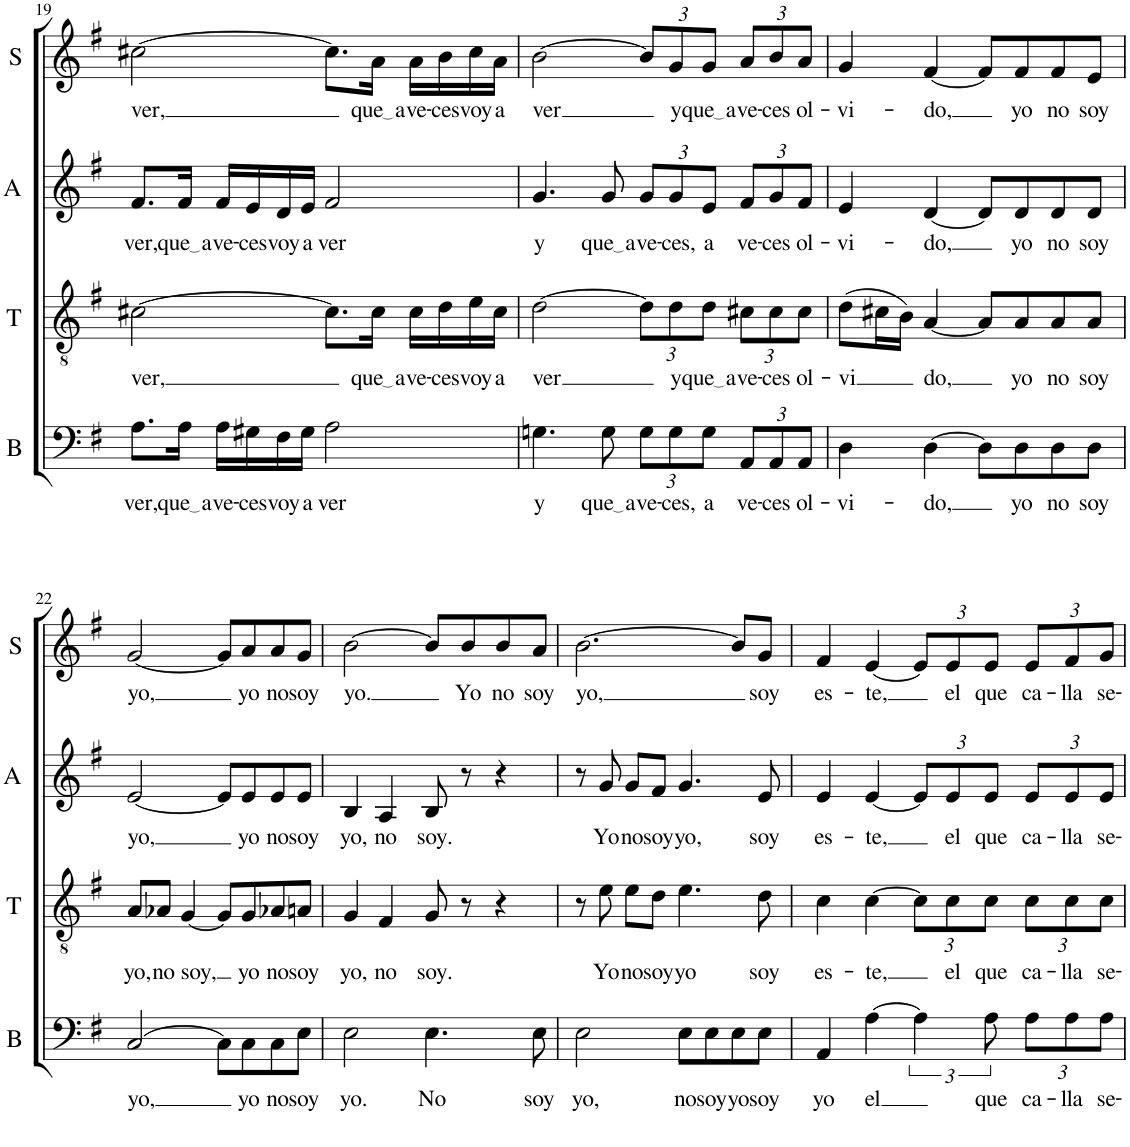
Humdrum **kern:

**kern	**text	**kern	**text	**kern	**text	**kern	**text
*part4	*part4	*part3	*part3	*part2	*part2	*part1	*part1
*staff4	*staff4	*staff3	*staff3	*staff2	*staff2	*staff1	*staff1
*I"B	*	*I"T	*	*I"A	*	*I"S	*
*I'B	*	*I'T	*	*I'A	*	*I'S	*
!!LO:PB:g=z
*clefF4	*	*clefGv2	*	*clefG2	*	*clefG2	*
*Trd7c12	*	*	*	*	*	*	*
*k[f#]	*	*k[f#]	*	*k[f#]	*	*k[f#]	*
*M4/4	*	*M4/4	*	*M4/4	*	*M4/4	*
*met(c)	*	*met(c)	*	*met(c)	*	*met(c)	*
=19	=19	=19	=19	=19	=19	=19	=19
!	!LO:LY:b	!	!LO:LY:b	!	!LO:LY:b	!	!LO:LY:b
8.A\L	ver,	[2c#X\	ver,	8.f#/L	ver,	[2cc#X\	ver,
!	!LO:LY:b	!	!	!	!LO:LY:b	!	!
16A\Jk	que a	.	.	16f#/Jk	que a	.	.
!	!LO:LY:b	!	!	!	!LO:LY:b	!	!
16A\LL	ve-	.	.	16f#/LL	ve-	.	.
!	!LO:LY:b	!	!	!	!LO:LY:b	!	!
16G#X\	-ces	.	.	16e/	-ces	.	.
!	!LO:LY:b	!	!	!	!LO:LY:b	!	!
16F#\	voy	.	.	16d/	voy	.	.
!	!LO:LY:b	!	!	!	!LO:LY:b	!	!
16G#\JJ	a	.	.	16e/JJ	a	.	.
!	!LO:LY:b	!	!	!	!LO:LY:b	!	!
2A\	ver	8.c#\L]	.	2f#/	ver	8.cc#\L]	.
!	!	!	!LO:LY:b	!	!	!	!LO:LY:b
.	.	16c#\Jk	que a	.	.	16a\Jk	que a
!	!	!	!LO:LY:b	!	!	!	!LO:LY:b
.	.	16c#\LL	ve-	.	.	16a\LL	ve-
!	!	!	!LO:LY:b	!	!	!	!LO:LY:b
.	.	16d\	-ces	.	.	16b\	-ces
!	!	!	!LO:LY:b	!	!	!	!LO:LY:b
.	.	16e\	voy	.	.	16cc#\	voy
!	!	!	!LO:LY:b	!	!	!	!LO:LY:b
.	.	16c#\JJ	a	.	.	16a\JJ	a
=20	=20	=20	=20	=20	=20	=20	=20
!	!LO:LY:b	!	!LO:LY:b	!	!LO:LY:b	!	!LO:LY:b
4.Gn\	y	[2d\	ver	4.g/	y	[2b\	ver
!	!LO:LY:b	!	!	!	!LO:LY:b	!	!
8G\	que a	.	.	8g/	que a	.	.
*Xbrackettup	*	*	*	*	*	*	*
!	!LO:LY:b	!	!	!	!	!	!
*	*	*Xbrackettup	*	*Xbrackettup	*	*	*
!	!	!	!	!	!LO:LY:b	!	!
*	*	*	*	*	*	*Xbrackettup	*
12G\L	ve-	12d\L]	.	12g/L	ve-	12b/L]	.
!	!LO:LY:b	!	!LO:LY:b	!	!LO:LY:b	!	!LO:LY:b
12G\	-ces,	12d\	y	12g/	-ces,	12g/	y
!	!LO:LY:b	!	!LO:LY:b	!	!LO:LY:b	!	!LO:LY:b
12G\J	a	12d\J	que a	12e/J	a	12g/J	que a
!	!LO:LY:b	!	!LO:LY:b	!	!LO:LY:b	!	!LO:LY:b
12AA/L	ve-	12c#X\L	ve-	12f#/L	ve-	12a/L	ve-
!	!LO:LY:b	!	!LO:LY:b	!	!LO:LY:b	!	!LO:LY:b
12AA/	-ces	12c#\	-ces	12g/	-ces	12b/	-ces
!	!LO:LY:b	!	!LO:LY:b	!	!LO:LY:b	!	!LO:LY:b
12AA/J	ol-	12c#\J	ol-	12f#/J	ol-	12a/J	ol-
=21	=21	=21	=21	=21	=21	=21	=21
!	!LO:LY:b	!	!LO:LY:b	!	!LO:LY:b	!	!LO:LY:b
4D\	-vi-	(8d\L	-vi	4e/	-vi-	4g/	-vi-
.	.	16c#X\L	.	.	.	.	.
.	.	16B\JJ)	.	.	.	.	.
!	!LO:LY:b	!	!LO:LY:b	!	!LO:LY:b	!	!LO:LY:b
[4D\	-do,	[4A/	do,	[4d/	-do,	[4f#/	-do,
8D\L]	.	8A/L]	.	8d/L]	.	8f#/L]	.
!	!LO:LY:b	!	!LO:LY:b	!	!LO:LY:b	!	!LO:LY:b
8D\	yo	8A/	yo	8d/	yo	8f#/	yo
!	!LO:LY:b	!	!LO:LY:b	!	!LO:LY:b	!	!LO:LY:b
8D\	no	8A/	no	8d/	no	8f#/	no
!	!LO:LY:b	!	!LO:LY:b	!	!LO:LY:b	!	!LO:LY:b
8D\J	soy	8A/J	soy	8d/J	soy	8e/J	soy
!!LO:LB:g=z
=22	=22	=22	=22	=22	=22	=22	=22
!	!LO:LY:b	!	!LO:LY:b	!	!LO:LY:b	!	!LO:LY:b
[2C/	yo,	8A/L	yo,	[2e/	yo,	[2g/	yo,
!	!	!	!LO:LY:b	!	!	!	!
.	.	8A-X/J	no	.	.	.	.
!	!	!	!LO:LY:b	!	!	!	!
.	.	[4G/	soy,	.	.	.	.
8C\L]	.	8G/L]	.	8e/L]	.	8g/L]	.
!	!LO:LY:b	!	!LO:LY:b	!	!LO:LY:b	!	!LO:LY:b
8C\	yo	8G/	yo	8e/	yo	8a/	yo
!	!LO:LY:b	!	!LO:LY:b	!	!LO:LY:b	!	!LO:LY:b
8C\	no	8A-X/	no	8e/	no	8a/	no
!	!LO:LY:b	!	!LO:LY:b	!	!LO:LY:b	!	!LO:LY:b
8E\J	soy	8An/J	soy	8e/J	soy	8g/J	soy
=23	=23	=23	=23	=23	=23	=23	=23
!	!LO:LY:b	!	!LO:LY:b	!	!LO:LY:b	!	!LO:LY:b
2E\	yo.	4G/	yo,	4B/	yo,	[2b\	yo.
!	!	!	!LO:LY:b	!	!LO:LY:b	!	!
.	.	4F#/	no	4A/	no	.	.
!	!LO:LY:b	!	!LO:LY:b	!	!LO:LY:b	!	!
4.E\	No	8G/	soy.	8B/	soy.	8b/L]	.
!	!	!	!	!	!	!	!LO:LY:b
.	.	8r	.	8r	.	8b/	Yo
!	!	!	!	!	!	!	!LO:LY:b
.	.	4r	.	4r	.	8b/	no
!	!LO:LY:b	!	!	!	!	!	!LO:LY:b
8E\	soy	.	.	.	.	8a/J	soy
=24	=24	=24	=24	=24	=24	=24	=24
!	!LO:LY:b	!	!	!	!	!	!LO:LY:b
2E\	yo,	8r	.	8r	.	[2.b\	yo,
!	!	!	!LO:LY:b	!	!LO:LY:b	!	!
.	.	8e\	Yo	8g/	Yo	.	.
!	!	!	!LO:LY:b	!	!LO:LY:b	!	!
.	.	8e\L	no	8g/L	no	.	.
!	!	!	!LO:LY:b	!	!LO:LY:b	!	!
.	.	8d\J	soy	8f#/J	soy	.	.
!	!LO:LY:b	!	!LO:LY:b	!	!LO:LY:b	!	!
8E\L	no	4.e\	yo	4.g/	yo,	.	.
!	!LO:LY:b	!	!	!	!	!	!
8E\	soy	.	.	.	.	.	.
!	!LO:LY:b	!	!	!	!	!	!
8E\	yo	.	.	.	.	8b/L]	.
!	!LO:LY:b	!	!LO:LY:b	!	!LO:LY:b	!	!LO:LY:b
8E\J	soy	8d\	soy	8e/	soy	8g/J	soy
=25	=25	=25	=25	=25	=25	=25	=25
!	!LO:LY:b	!	!LO:LY:b	!	!LO:LY:b	!	!LO:LY:b
4AA/	yo	4c\	es-	4e/	es-	4f#/	es-
!	!LO:LY:b	!	!LO:LY:b	!	!LO:LY:b	!	!LO:LY:b
[4A\	el	[4c\	-te,	[4e/	-te,	[4e/	-te,
*brackettup	*	*	*	*	*	*	*
6A\]	.	12c\L]	.	12e/L]	.	12e/L]	.
!	!	!	!LO:LY:b	!	!LO:LY:b	!	!LO:LY:b
.	.	12c\	el	12e/	el	12e/	el
!	!LO:LY:b	!	!LO:LY:b	!	!LO:LY:b	!	!LO:LY:b
12A\	que	12c\J	que	12e/J	que	12e/J	que
*Xbrackettup	*	*	*	*	*	*	*
!	!LO:LY:b	!	!LO:LY:b	!	!LO:LY:b	!	!LO:LY:b
12A\L	ca-	12c\L	ca-	12e/L	ca-	12e/L	ca-
!	!LO:LY:b	!	!LO:LY:b	!	!LO:LY:b	!	!LO:LY:b
12A\	-lla	12c\	-lla	12e/	-lla	12f#/	-lla
!	!LO:LY:b	!	!LO:LY:b	!	!LO:LY:b	!	!LO:LY:b
12A\J	se-	12c\J	se-	12e/J	se-	12g/J	se-
=	=	=	=	=	=	=	=
*-	*-	*-	*-	*-	*-	*-	*-
